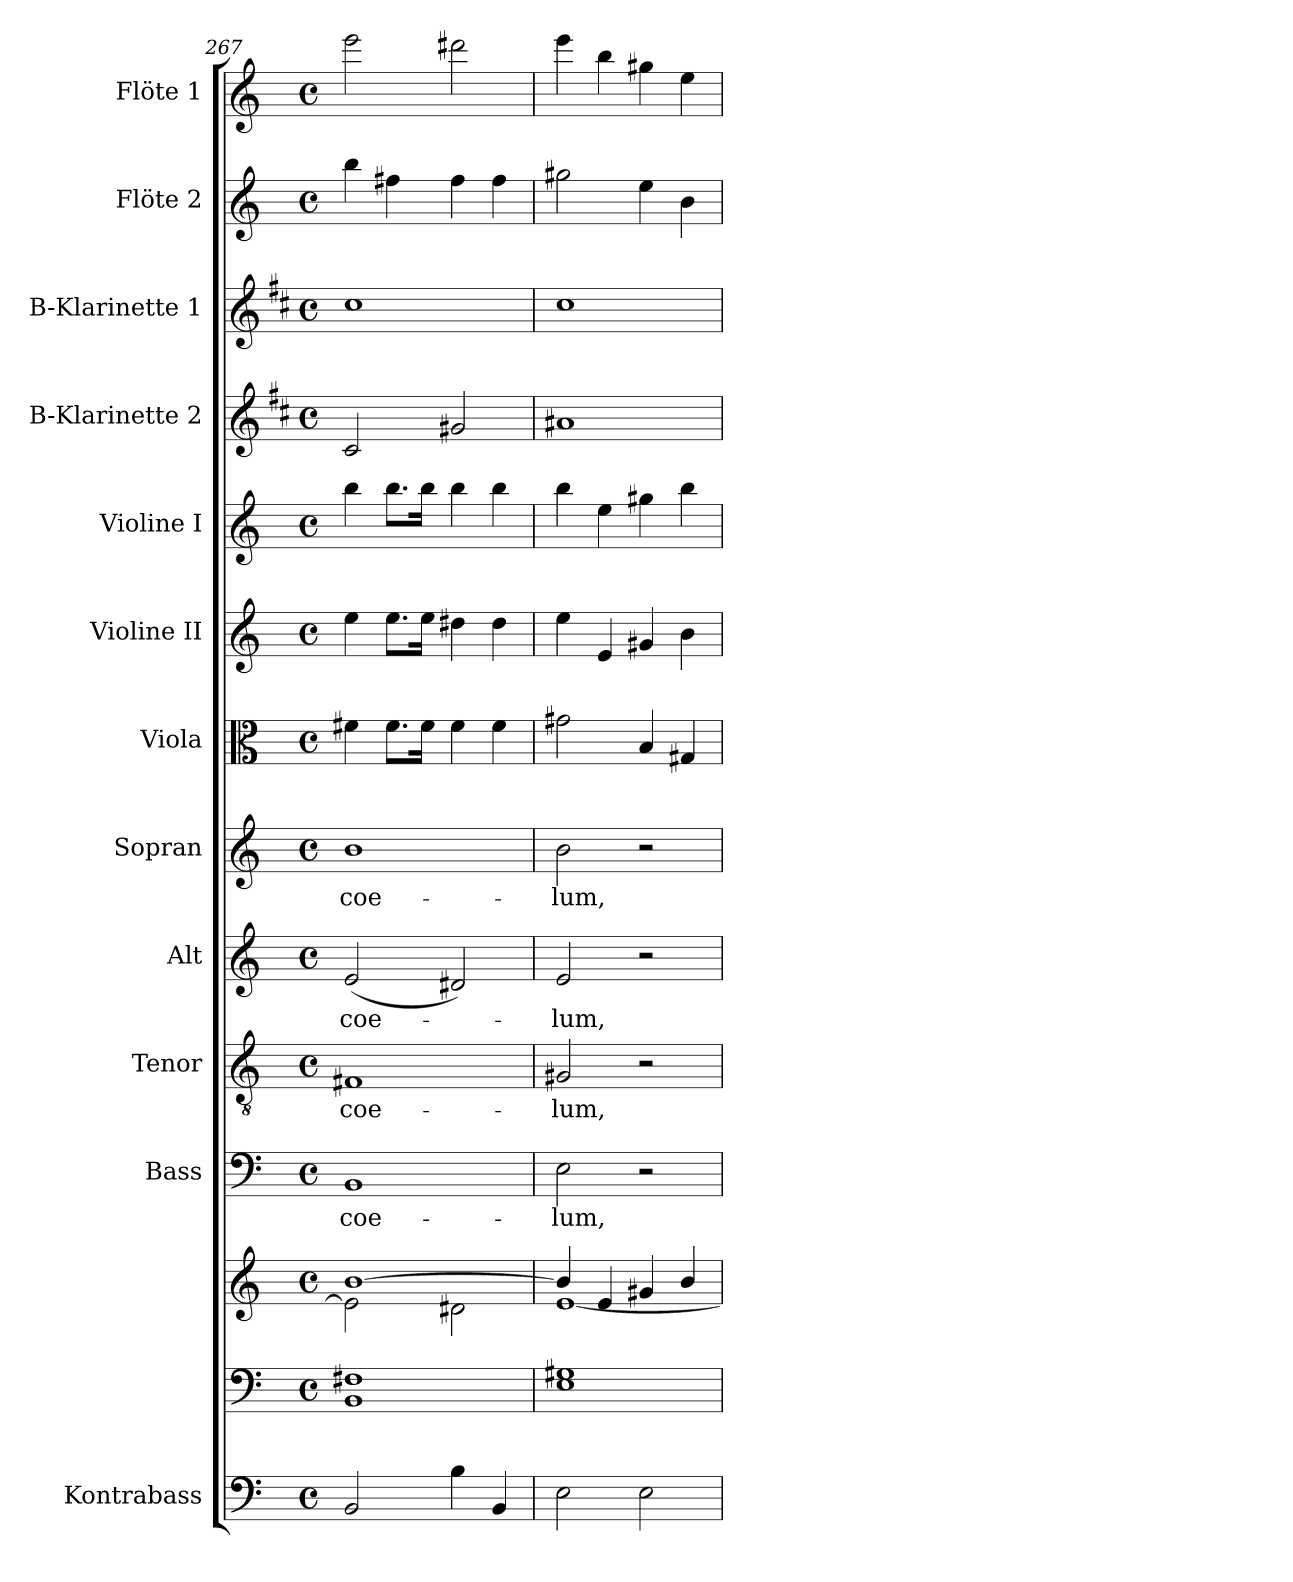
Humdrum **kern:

**kern	**kern	**kern	**kern	**text	**kern	**text	**kern	**text	**kern	**text	**kern	**kern	**kern	**kern	**kern	**kern	**kern
*part13	*part12	*part12	*part11	*part11	*part10	*part10	*part9	*part9	*part8	*part8	*part7	*part6	*part5	*part4	*part3	*part2	*part1
*staff14	*staff13	*staff12	*staff11	*staff11	*staff10	*staff10	*staff9	*staff9	*staff8	*staff8	*staff7	*staff6	*staff5	*staff4	*staff3	*staff2	*staff1
*I"Kontrabass	*	*	*I"Bass	*	*I"Tenor	*	*I"Alt	*	*I"Sopran	*	*I"Viola	*I"Violine II	*I"Violine I	*I"B-Klarinette 2	*I"B-Klarinette 1	*I"Flöte 2	*I"Flöte 1
*I'Kb.	*	*	*I'B.	*	*I'T.	*	*I'A.	*	*I'S.	*	*I'Vla.	*I'Vl. II	*I'Vl. I	*I'B Kl. 2	*I'B Kl. 1	*I'Fl. 2	*I'Fl. 1
*clefF4	*clefF4	*clefG2	*clefF4	*	*clefGv2	*	*clefG2	*	*clefG2	*	*clefC3	*clefG2	*clefG2	*clefG2	*clefG2	*clefG2	*clefG2
*ITrd7c12	*	*	*	*	*	*	*	*	*	*	*	*	*	*ITrd1c2	*ITrd1c2	*	*
*k[]	*k[]	*k[]	*k[]	*	*k[]	*	*k[]	*	*k[]	*	*k[]	*k[]	*k[]	*k[]	*k[]	*k[]	*k[]
*C:	*C:	*C:	*C:	*	*C:	*	*C:	*	*C:	*	*C:	*C:	*C:	*C:	*C:	*C:	*C:
*M4/4	*M4/4	*M4/4	*M4/4	*	*M4/4	*	*M4/4	*	*M4/4	*	*M4/4	*M4/4	*M4/4	*M4/4	*M4/4	*M4/4	*M4/4
*met(c)	*met(c)	*met(c)	*met(c)	*	*met(c)	*	*met(c)	*	*met(c)	*	*met(c)	*met(c)	*met(c)	*met(c)	*met(c)	*met(c)	*met(c)
=267	=267	=267	=267	=267	=267	=267	=267	=267	=267	=267	=267	=267	=267	=267	=267	=267	=267
*	*^	*^	*	*	*	*	*	*	*	*	*	*	*	*	*	*	*
!	!	!	!	!	!	!LO:LY:b	!	!LO:LY:b	!	!LO:LY:b	!	!LO:LY:b	!	!	!	!	!	!	!
2BBB/	1F#X	1BB	[>1b	2e\]	1BB	coe-	1F#X	coe-	(<2e/	coe-	1b	coe-	4f#X\	4ee\	4bb\	2B/	1b	4bb\	2eee\
.	.	.	.	.	.	.	.	.	.	.	.	.	8.f#\L	8.ee\L	8.bb\L	.	.	4ff#X\	.
.	.	.	.	.	.	.	.	.	.	.	.	.	16f#\Jk	16ee\Jk	16bb\Jk	.	.	.	.
4BB\	.	.	.	2d#X\	.	.	.	.	2d#X/)	.	.	.	4f#\	4dd#X\	4bb\	2f#X/	.	4ff#\	2ddd#X\
4BBB/	.	.	.	.	.	.	.	.	.	.	.	.	4f#\	4dd#\	4bb\	.	.	4ff#\	.
=268	=268	=268	=268	=268	=268	=268	=268	=268	=268	=268	=268	=268	=268	=268	=268	=268	=268	=268	=268
!	!	!	!	!	!	!LO:LY:b	!	!LO:LY:b	!	!LO:LY:b	!	!LO:LY:b	!	!	!	!	!	!	!
2EE\	1G#X	1E	4b/]	[<1e	2E\	-lum,	2G#X/	-lum,	2e/	-lum,	2b\	-lum,	2g#X\	4ee\	4bb\	1g#X	1b	2gg#X\	4eee\
.	.	.	4e/	.	.	.	.	.	.	.	.	.	.	4e/	4ee\	.	.	.	4bb\
2EE\	.	.	4g#X/	.	2r	.	2r	.	2r	.	2r	.	4B/	4g#X/	4gg#X\	.	.	4ee\	4gg#X\
.	.	.	4b/	.	.	.	.	.	.	.	.	.	4G#X/	4b\	4bb\	.	.	4b\	4ee\
*	*v	*v	*	*	*	*	*	*	*	*	*	*	*	*	*	*	*	*	*
*	*	*v	*v	*	*	*	*	*	*	*	*	*	*	*	*	*	*	*
=	=	=	=	=	=	=	=	=	=	=	=	=	=	=	=	=	=
*-	*-	*-	*-	*-	*-	*-	*-	*-	*-	*-	*-	*-	*-	*-	*-	*-	*-
